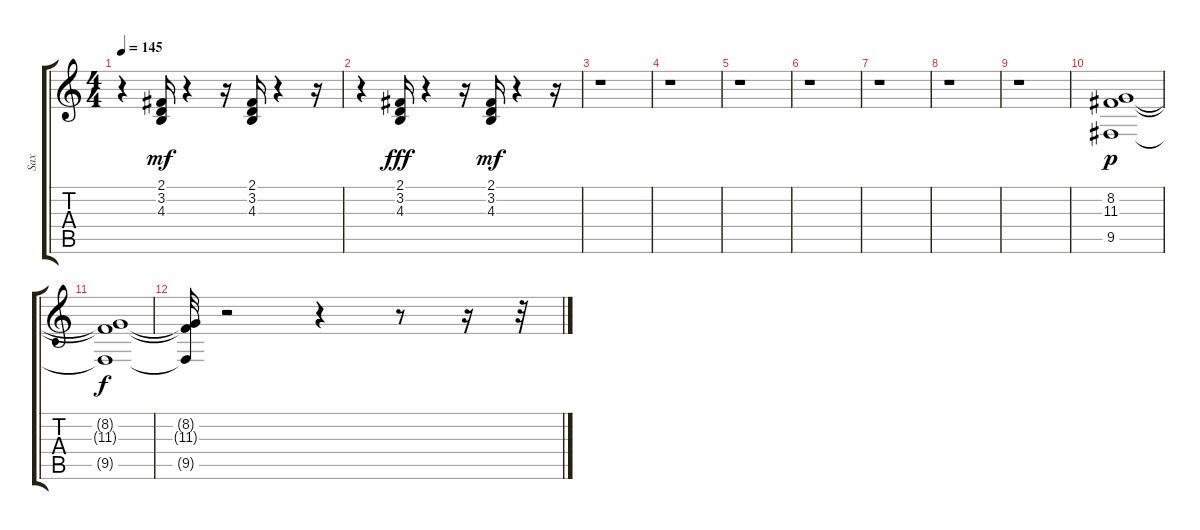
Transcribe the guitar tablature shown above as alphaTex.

\track ("Sax" "Sax") {instrument tenorsax}
\staff {score tabs}
\tuning (E4 B3 G3 D3 A2 E2) {hide}
\ts (4 4)
\tempo 145
\clef g2
\ks c
r.4{dy ff} (2.1 3.2 4.3).16{dy mf} r.4 r.16 (2.1 3.2 4.3).16 r.4 r.16 |
r.4 (2.1 3.2 4.3).16{dy fff} r.4 r.16 (2.1 3.2 4.3).16{dy mf} r.4 r.16 |
r.1 |
r.1 |
r.1 |
r.1 |
r.1 |
r.1 |
r.1 |
(8.2 11.3 9.5).1{dy p} |
(8.2{t} 11.3{t} 9.5{t}).1{dy f} |
(8.2{t} 11.3{t} 9.5{t}).32 r.2 r.4 r.8 r.16 r.32
